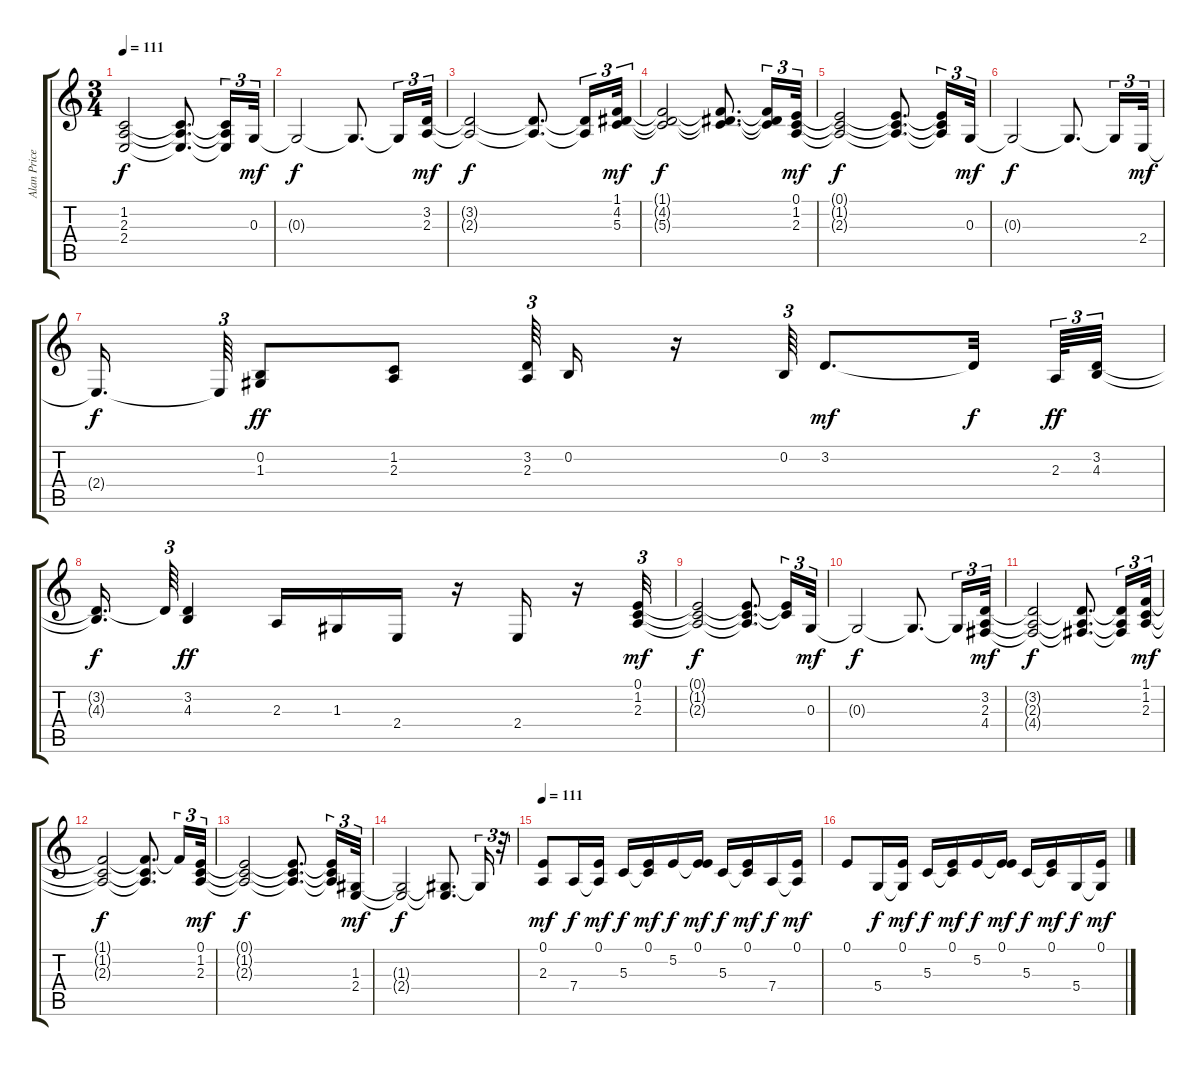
\track ("Alan Price " "Alan Price") {instrument drawbarorgan}
\staff {score tabs}
\tuning (E4 B3 G3 D3 A2 E2) {hide}
\ts (3 4)
\tempo 111
\clef g2
\ks c
(1.2{t} 2.3{t} 2.4{t}).2{dy f} (1.2{t} 2.3{t} 2.4{t}).8{d} (1.2{t} 2.3{t} 2.4{t}).16{tu (3 2)} 0.3.32{tu (3 2) dy mf} |
0.3{t}.2{dy f} 0.3{t}.8{d} 0.3{t}.16{tu (3 2)} (3.2 2.3).32{tu (3 2) dy mf} |
(3.2{t} 2.3{t}).2{dy f} (3.2{t} 2.3{t}).8{d} (3.2{t} 2.3{t}).16{tu (3 2)} (1.1 4.2 5.3).32{tu (3 2) dy mf} |
(1.1{t} 4.2{t} 5.3{t}).2{dy f} (1.1{t} 4.2{t} 5.3{t}).8{d} (1.1{t} 4.2{t} 5.3{t}).16{tu (3 2)} (0.1 1.2 2.3).32{tu (3 2) dy mf} |
(0.1{t} 1.2{t} 2.3{t}).2{dy f} (0.1{t} 1.2{t} 2.3{t}).8{d} (0.1{t} 1.2{t} 2.3{t}).16{tu (3 2)} 0.3.32{tu (3 2) dy mf} |
0.3{t}.2{dy f} 0.3{t}.8{d} 0.3{t}.16{tu (3 2)} 2.4.32{tu (3 2) dy mf} |
2.4{t}.16{d dy f beam splitsecondary} 2.4{t}.64{tu (3 2)} (0.2 1.3).8{dy ff} (1.2 2.3).8 (3.2 2.3).64{tu (3 2)} 0.2.16 r.16 0.2.64{tu (3 2)} 3.2.8{d dy mf} 3.2{t}.32{dy f beam splitsecondary} 2.3.64{tu (3 2) dy ff} (3.2 4.3).32{tu (3 2)} |
(3.2{t} 4.3{t}).16{d dy f} 3.2{t}.64{tu (3 2)} (3.2 4.3).4{dy ff} 2.3.16 1.3.16 2.4.16 r.16 2.4.16 r.16 (0.1 1.2 2.3).32{tu (3 2) dy mf} |
(0.1{t} 1.2{t} 2.3{t}).2{dy f} (0.1{t} 1.2{t} 2.3{t}).8{d} (0.1{t} 1.2{t}).16{tu (3 2)} 0.3.32{tu (3 2) dy mf} |
0.3{t}.2{dy f} 0.3{t}.8{d} 0.3{t}.16{tu (3 2)} (3.2 2.3 4.4).32{tu (3 2) dy mf} |
(3.2{t} 2.3{t} 4.4{t}).2{dy f} (3.2{t} 2.3{t} 4.4{t}).8{d} (3.2{t} 2.3{t} 4.4{t}).16{tu (3 2)} (1.1 1.2 2.3).32{tu (3 2) dy mf} |
(1.1{t} 1.2{t} 2.3{t}).2{dy f} (1.1{t} 1.2{t} 2.3{t}).8{d} 1.1{t}.16{tu (3 2)} (0.1 1.2 2.3).32{tu (3 2) dy mf} |
(0.1{t} 1.2{t} 2.3{t}).2{dy f} (0.1{t} 1.2{t} 2.3{t}).8{d} (0.1{t} 1.2{t} 2.3{t}).16{tu (3 2)} (1.3 2.4).32{tu (3 2) dy mf} |
(1.3{t} 2.4{t}).2{dy f} (1.3{t} 2.4{t}).8{d} 1.3{t}.16{tu (3 2)} r.32{tu (3 2)} |
\tempo 111
(0.1 2.3).8{dy mf} 7.4.16{dy f} (0.1 7.4{t}).16{dy mf} 5.3.16{dy f} (0.1 5.3{t}).16{dy mf} 5.2.16{dy f} (0.1 5.2{t}).16{dy mf} 5.3.16{dy f} (0.1 5.3{t}).16{dy mf} 7.4.16{dy f} (0.1 7.4{t}).16{dy mf} |
0.1.8 5.4.16{dy f} (0.1 5.4{t}).16{dy mf} 5.3.16{dy f} (0.1 5.3{t}).16{dy mf} 5.2.16{dy f} (0.1 5.2{t}).16{dy mf} 5.3.16{dy f} (0.1 5.3{t}).16{dy mf} 5.4.16{dy f} (0.1 5.4{t}).16{dy mf}
